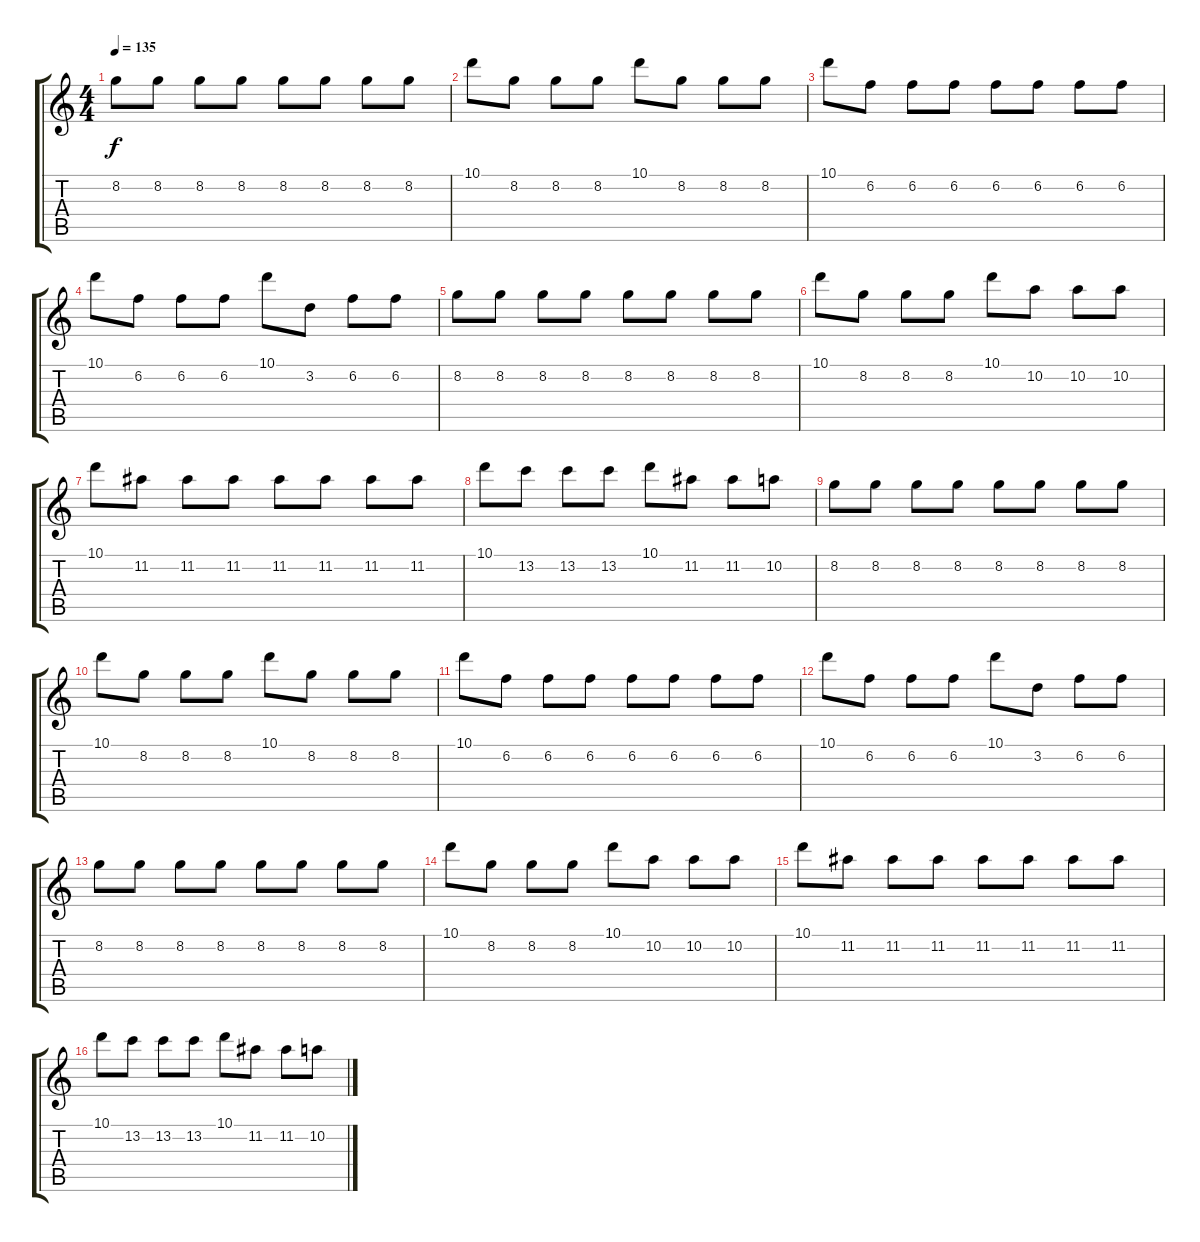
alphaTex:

\track (" " " ") {instrument distortionguitar}
\staff {score tabs}
\tuning (E4 B3 G3 D3 A2 E2) {hide}
\ts (4 4)
\tempo 135
\clef g2
\ks c
8.2.8{dy f} 8.2.8 8.2.8 8.2.8 8.2.8 8.2.8 8.2.8 8.2.8 |
10.1.8 8.2.8 8.2.8 8.2.8 10.1.8 8.2.8 8.2.8 8.2.8 |
10.1.8 6.2.8 6.2.8 6.2.8 6.2.8 6.2.8 6.2.8 6.2.8 |
10.1.8 6.2.8 6.2.8 6.2.8 10.1.8 3.2.8 6.2.8 6.2.8 |
8.2.8 8.2.8 8.2.8 8.2.8 8.2.8 8.2.8 8.2.8 8.2.8 |
10.1.8 8.2.8 8.2.8 8.2.8 10.1.8 10.2.8 10.2.8 10.2.8 |
10.1.8 11.2.8 11.2.8 11.2.8 11.2.8 11.2.8 11.2.8 11.2.8 |
10.1.8 13.2.8 13.2.8 13.2.8 10.1.8 11.2.8 11.2.8 10.2.8 |
8.2.8 8.2.8 8.2.8 8.2.8 8.2.8 8.2.8 8.2.8 8.2.8 |
10.1.8 8.2.8 8.2.8 8.2.8 10.1.8 8.2.8 8.2.8 8.2.8 |
10.1.8 6.2.8 6.2.8 6.2.8 6.2.8 6.2.8 6.2.8 6.2.8 |
10.1.8 6.2.8 6.2.8 6.2.8 10.1.8 3.2.8 6.2.8 6.2.8 |
8.2.8 8.2.8 8.2.8 8.2.8 8.2.8 8.2.8 8.2.8 8.2.8 |
10.1.8 8.2.8 8.2.8 8.2.8 10.1.8 10.2.8 10.2.8 10.2.8 |
10.1.8 11.2.8 11.2.8 11.2.8 11.2.8 11.2.8 11.2.8 11.2.8 |
10.1.8 13.2.8 13.2.8 13.2.8 10.1.8 11.2.8 11.2.8 10.2.8
